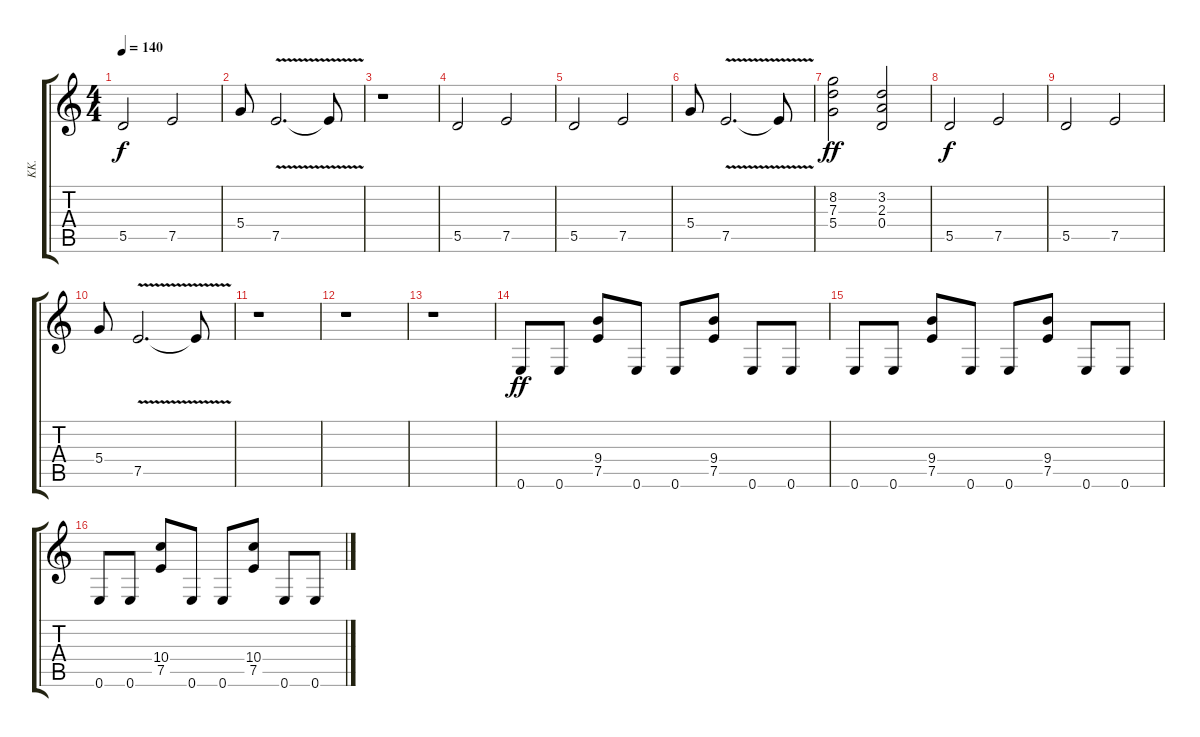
\track ("KK." "KK.") {instrument distortionguitar}
\staff {score tabs}
\tuning (E4 B3 G3 D3 A2 E2) {hide}
\ts (4 4)
\tempo 140
\clef g2
\ks c
5.5.2{dy f} 7.5.2 |
5.4.8 7.5{v}.2{d} 7.5{t}.8 |
r.1 |
5.5.2 7.5.2 |
5.5.2 7.5.2 |
5.4.8 7.5{v}.2{d} 7.5{t}.8 |
(8.2 7.3 5.4).2{dy ff} (3.2 2.3 0.4).2 |
5.5.2{dy f} 7.5.2 |
5.5.2 7.5.2 |
5.4.8 7.5{v}.2{d} 7.5{t}.8 |
r.1 |
r.1 |
r.1 |
0.6.8{dy ff} 0.6.8 (9.4 7.5).8 0.6.8 0.6.8 (9.4 7.5).8 0.6.8 0.6.8 |
0.6.8 0.6.8 (9.4 7.5).8 0.6.8 0.6.8 (9.4 7.5).8 0.6.8 0.6.8 |
0.6.8 0.6.8 (10.4 7.5).8 0.6.8 0.6.8 (10.4 7.5).8 0.6.8 0.6.8
